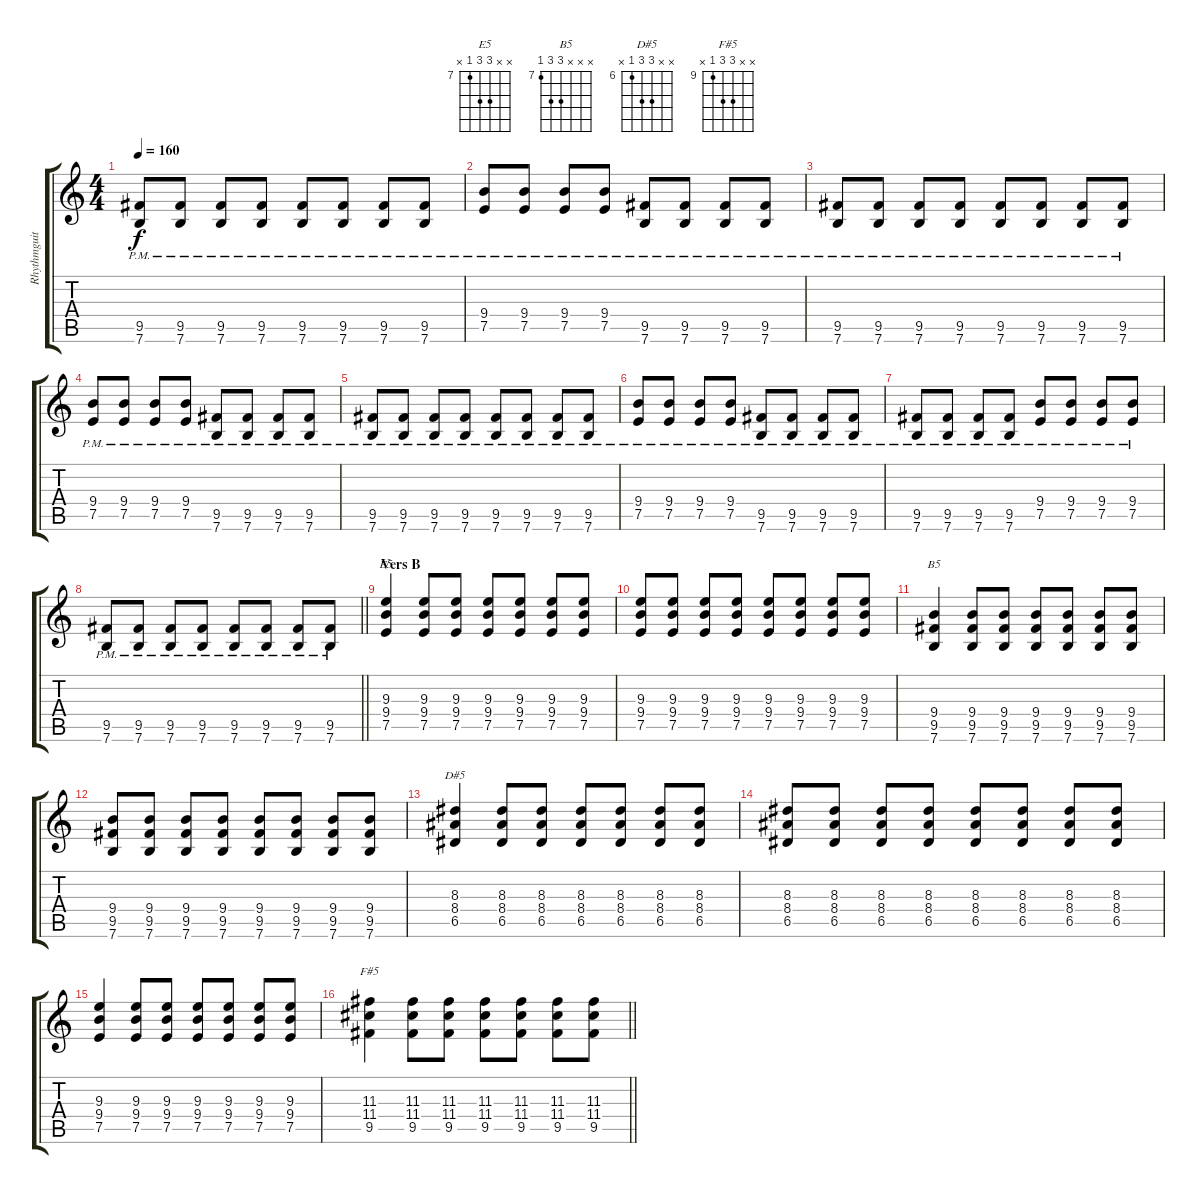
\track ("Rhythmguitar" "Rhythmguit") {instrument distortionguitar}
\staff {score tabs}
\tuning (E4 B3 G3 D3 A2 E2) {hide}
\chord ("E5" x x 9 9 7 x) {firstfret 7}
\chord ("B5" x x x 9 9 7) {firstfret 7}
\chord ("D#5" x x 8 8 6 x) {firstfret 6}
\chord ("F#5" x x 11 11 9 x) {firstfret 9}
\ts (4 4)
\tempo 160
\clef g2
\ks c
(9.5{pm} 7.6{pm}).8{dy f} (9.5{pm} 7.6{pm}).8 (9.5{pm} 7.6{pm}).8 (9.5{pm} 7.6{pm}).8 (9.5{pm} 7.6{pm}).8 (9.5{pm} 7.6{pm}).8 (9.5{pm} 7.6{pm}).8 (9.5{pm} 7.6{pm}).8 |
(9.4{pm} 7.5{pm}).8 (9.4{pm} 7.5{pm}).8 (9.4{pm} 7.5{pm}).8 (9.4{pm} 7.5{pm}).8 (9.5{pm} 7.6{pm}).8 (9.5{pm} 7.6{pm}).8 (9.5{pm} 7.6{pm}).8 (9.5{pm} 7.6{pm}).8 |
(9.5{pm} 7.6{pm}).8 (9.5{pm} 7.6{pm}).8 (9.5{pm} 7.6{pm}).8 (9.5{pm} 7.6{pm}).8 (9.5{pm} 7.6{pm}).8 (9.5{pm} 7.6{pm}).8 (9.5{pm} 7.6{pm}).8 (9.5{pm} 7.6{pm}).8 |
(9.4{pm} 7.5{pm}).8 (9.4{pm} 7.5{pm}).8 (9.4{pm} 7.5{pm}).8 (9.4{pm} 7.5{pm}).8 (9.5{pm} 7.6{pm}).8 (9.5{pm} 7.6{pm}).8 (9.5{pm} 7.6{pm}).8 (9.5{pm} 7.6{pm}).8 |
(9.5{pm} 7.6{pm}).8 (9.5{pm} 7.6{pm}).8 (9.5{pm} 7.6{pm}).8 (9.5{pm} 7.6{pm}).8 (9.5{pm} 7.6{pm}).8 (9.5{pm} 7.6{pm}).8 (9.5{pm} 7.6{pm}).8 (9.5{pm} 7.6{pm}).8 |
(9.4{pm} 7.5{pm}).8 (9.4{pm} 7.5{pm}).8 (9.4{pm} 7.5{pm}).8 (9.4{pm} 7.5{pm}).8 (9.5{pm} 7.6{pm}).8 (9.5{pm} 7.6{pm}).8 (9.5{pm} 7.6{pm}).8 (9.5{pm} 7.6{pm}).8 |
(9.5{pm} 7.6{pm}).8 (9.5{pm} 7.6{pm}).8 (9.5{pm} 7.6{pm}).8 (9.5{pm} 7.6{pm}).8 (9.4{pm} 7.5{pm}).8 (9.4{pm} 7.5{pm}).8 (9.4{pm} 7.5{pm}).8 (9.4{pm} 7.5{pm}).8 |
\barLineRight lightlight
(9.5{pm} 7.6{pm}).8 (9.5{pm} 7.6{pm}).8 (9.5{pm} 7.6{pm}).8 (9.5{pm} 7.6{pm}).8 (9.5{pm} 7.6{pm}).8 (9.5{pm} 7.6{pm}).8 (9.5{pm} 7.6{pm}).8 (9.5{pm} 7.6{pm}).8 |
\section ("" "Vers B")
(9.3 9.4 7.5).4{ch "E5"} (9.3 9.4 7.5).8 (9.3 9.4 7.5).8 (9.3 9.4 7.5).8 (9.3 9.4 7.5).8 (9.3 9.4 7.5).8 (9.3 9.4 7.5).8 |
(9.3 9.4 7.5).8 (9.3 9.4 7.5).8 (9.3 9.4 7.5).8 (9.3 9.4 7.5).8 (9.3 9.4 7.5).8 (9.3 9.4 7.5).8 (9.3 9.4 7.5).8 (9.3 9.4 7.5).8 |
(9.4 9.5 7.6).4{ch "B5"} (9.4 9.5 7.6).8 (9.4 9.5 7.6).8 (9.4 9.5 7.6).8 (9.4 9.5 7.6).8 (9.4 9.5 7.6).8 (9.4 9.5 7.6).8 |
(9.4 9.5 7.6).8 (9.4 9.5 7.6).8 (9.4 9.5 7.6).8 (9.4 9.5 7.6).8 (9.4 9.5 7.6).8 (9.4 9.5 7.6).8 (9.4 9.5 7.6).8 (9.4 9.5 7.6).8 |
(8.3 8.4 6.5).4{ch "D#5"} (8.3 8.4 6.5).8 (8.3 8.4 6.5).8 (8.3 8.4 6.5).8 (8.3 8.4 6.5).8 (8.3 8.4 6.5).8 (8.3 8.4 6.5).8 |
(8.3 8.4 6.5).8 (8.3 8.4 6.5).8 (8.3 8.4 6.5).8 (8.3 8.4 6.5).8 (8.3 8.4 6.5).8 (8.3 8.4 6.5).8 (8.3 8.4 6.5).8 (8.3 8.4 6.5).8 |
(9.3 9.4 7.5).4 (9.3 9.4 7.5).8 (9.3 9.4 7.5).8 (9.3 9.4 7.5).8 (9.3 9.4 7.5).8 (9.3 9.4 7.5).8 (9.3 9.4 7.5).8 |
\barLineRight lightlight
(11.3 11.4 9.5).4{ch "F#5"} (11.3 11.4 9.5).8 (11.3 11.4 9.5).8 (11.3 11.4 9.5).8 (11.3 11.4 9.5).8 (11.3 11.4 9.5).8 (11.3 11.4 9.5).8
